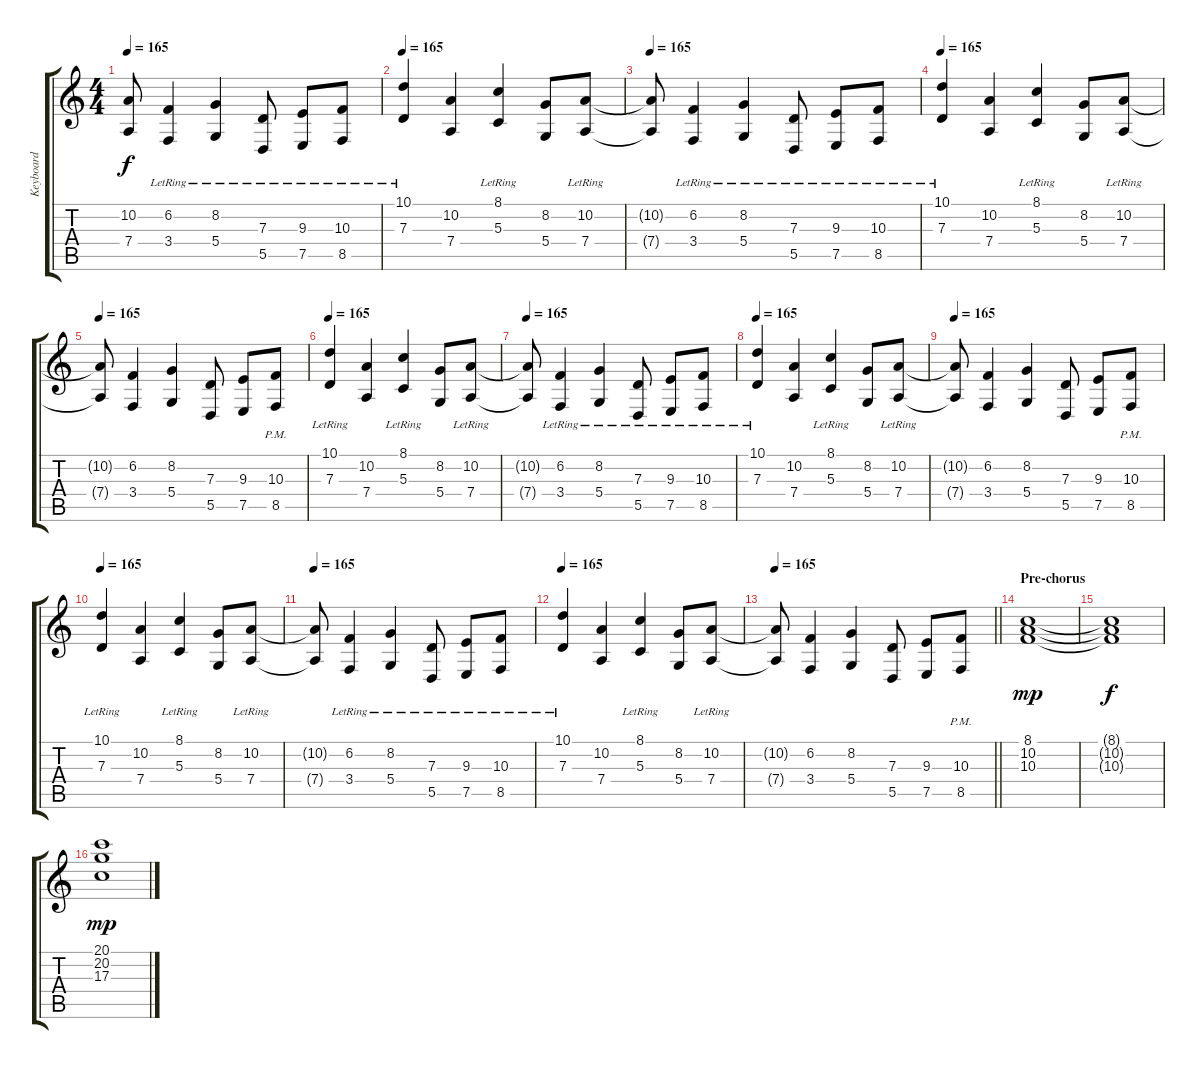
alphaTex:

\track ("Keyboard " "Keyboard ") {instrument tremolostrings}
\staff {score tabs}
\tuning (E4 B3 G3 D3 A2 D2) {hide}
\ts (4 4)
\tempo 165
\clef g2
\ks c
(10.2{t} 7.4{t}).8{dy f} (6.2{lr} 3.4{lr}).4 (8.2{lr} 5.4{lr}).4 (7.3{lr} 5.5{lr}).8 (9.3{lr} 7.5{lr}).8 (10.3{lr} 8.5{lr}).8 |
\tempo 165
(10.1{lr} 7.3{lr}).4 (10.2 7.4).4 (8.1{lr} 5.3).4 (8.2 5.4).8 (10.2{lr} 7.4{lr}).8 |
\tempo 165
(10.2{t} 7.4{t}).8 (6.2{lr} 3.4{lr}).4 (8.2{lr} 5.4{lr}).4 (7.3{lr} 5.5{lr}).8 (9.3{lr} 7.5{lr}).8 (10.3{lr} 8.5{lr}).8 |
\tempo 165
(10.1{lr} 7.3{lr}).4 (10.2 7.4).4 (8.1{lr} 5.3).4 (8.2 5.4).8 (10.2{lr} 7.4{lr}).8 |
\tempo 165
(10.2{t} 7.4{t}).8 (6.2 3.4).4 (8.2 5.4).4 (7.3 5.5).8 (9.3 7.5).8 (10.3{pm} 8.5{pm}).8 |
\tempo 165
(10.1{lr} 7.3{lr}).4 (10.2 7.4).4 (8.1{lr} 5.3).4 (8.2 5.4).8 (10.2{lr} 7.4{lr}).8 |
\tempo 165
(10.2{t} 7.4{t}).8 (6.2{lr} 3.4{lr}).4 (8.2{lr} 5.4{lr}).4 (7.3{lr} 5.5{lr}).8 (9.3{lr} 7.5{lr}).8 (10.3{lr} 8.5{lr}).8 |
\tempo 165
(10.1{lr} 7.3{lr}).4 (10.2 7.4).4 (8.1{lr} 5.3).4 (8.2 5.4).8 (10.2{lr} 7.4{lr}).8 |
\tempo 165
(10.2{t} 7.4{t}).8 (6.2 3.4).4 (8.2 5.4).4 (7.3 5.5).8 (9.3 7.5).8 (10.3{pm} 8.5{pm}).8 |
\tempo 165
(10.1{lr} 7.3{lr}).4 (10.2 7.4).4 (8.1{lr} 5.3).4 (8.2 5.4).8 (10.2{lr} 7.4{lr}).8 |
\tempo 165
(10.2{t} 7.4{t}).8 (6.2{lr} 3.4{lr}).4 (8.2{lr} 5.4{lr}).4 (7.3{lr} 5.5{lr}).8 (9.3{lr} 7.5{lr}).8 (10.3{lr} 8.5{lr}).8 |
\tempo 165
(10.1{lr} 7.3{lr}).4 (10.2 7.4).4 (8.1{lr} 5.3).4 (8.2 5.4).8 (10.2{lr} 7.4{lr}).8 |
\tempo 165
\barLineRight lightlight
(10.2{t} 7.4{t}).8 (6.2 3.4).4 (8.2 5.4).4 (7.3 5.5).8 (9.3 7.5).8 (10.3{pm} 8.5{pm}).8 |
\section ("" "Pre-chorus")
(8.1 10.2 10.3).1{dy mp volume 14 instrument tremolostrings} |
(8.1{t} 10.2{t} 10.3{t}).1{dy f} |
(20.1 20.2 17.3).1{dy mp}
